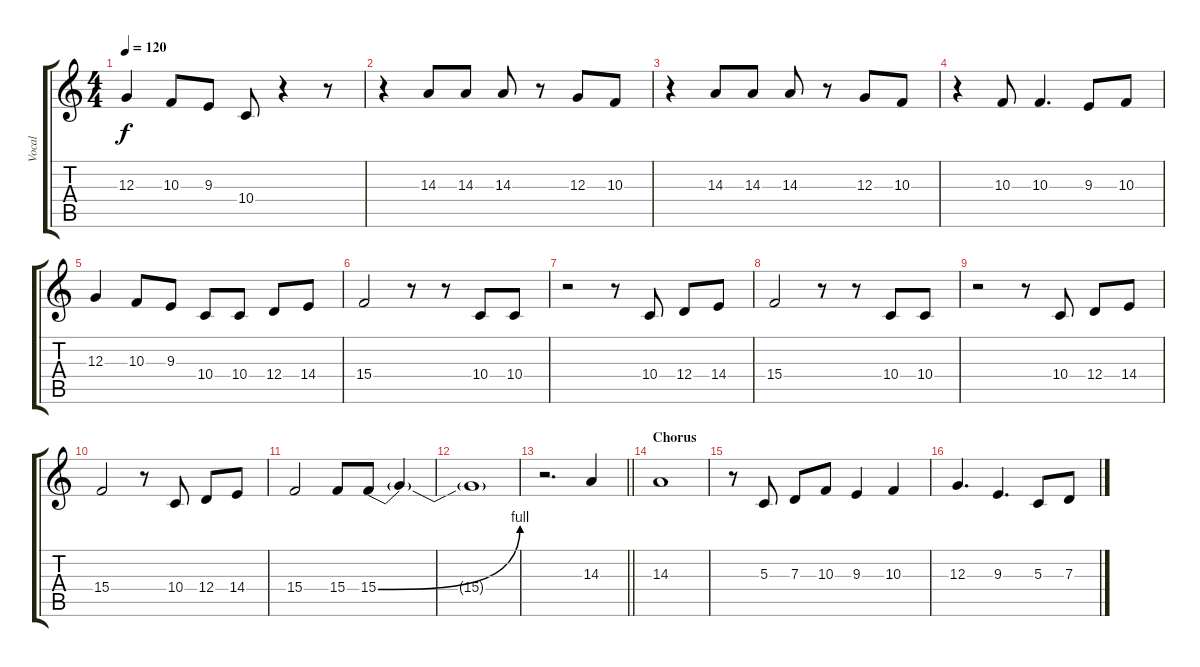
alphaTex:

\track ("Vocal" "Vocal") {instrument choiraahs}
\staff {score tabs}
\tuning (E4 B3 G3 D3 A2 E2) {hide}
\ts (4 4)
\tempo 120
\clef g2
\ks c
12.3.4{dy f} 10.3.8 9.3.8 10.4.8 r.4 r.8 |
r.4 14.3.8 14.3.8 14.3.8 r.8 12.3.8 10.3.8 |
r.4 14.3.8 14.3.8 14.3.8 r.8 12.3.8 10.3.8 |
r.4 10.3.8 10.3.4{d} 9.3.8 10.3.8 |
12.3.4 10.3.8 9.3.8 10.4.8 10.4.8 12.4.8 14.4.8 |
15.4.2 r.8 r.8 10.4.8 10.4.8 |
r.2 r.8 10.4.8 12.4.8 14.4.8 |
15.4.2 r.8 r.8 10.4.8 10.4.8 |
r.2 r.8 10.4.8 12.4.8 14.4.8 |
15.4.2 r.8 10.4.8 12.4.8 14.4.8 |
15.4.2 15.4.8 15.4{be (bend 0 0 60 4)}.8 15.4{t}.4 |
15.4{t}.1 |
\barLineRight lightlight
r.2{d} 14.3.4 |
\section ("" "Chorus")
14.3.1 |
r.8 5.3.8 7.3.8 10.3.8 9.3.4 10.3.4 |
12.3.4{d} 9.3.4{d} 5.3.8 7.3.8
